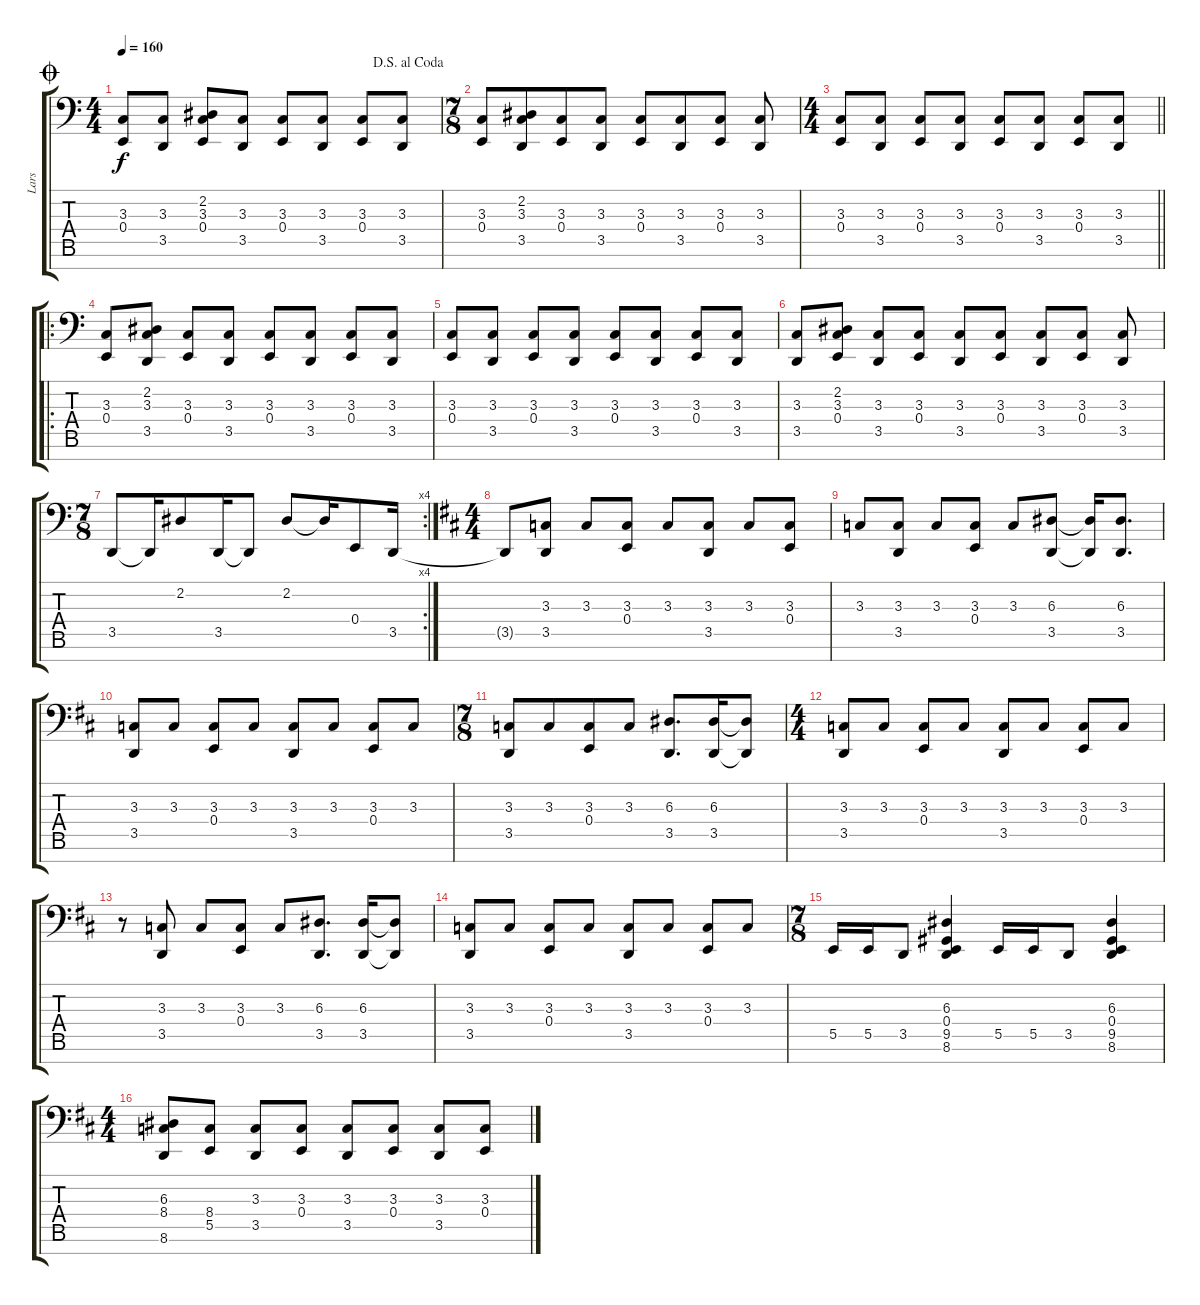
\track ("Lars" "Lars") {instrument synthdrum}
\staff {score tabs}
\tuning (Gb3 Db3 A2 E2 B1 Gb1 Db1) {hide}
\ts (4 4)
\jump coda
\jump dalsegnoalcoda
\tempo 160
\clef f4
\ks c
(3.3 0.4).8{dy f} (3.3 3.5).8 (2.2 3.3 0.4).8 (3.3 3.5).8 (3.3 0.4).8 (3.3 3.5).8 (3.3 0.4).8 (3.3 3.5).8 |
\ts (7 8)
(3.3 0.4).8 (2.2 3.3 3.5).8 (3.3 0.4).8 (3.3 3.5).8 (3.3 0.4).8 (3.3 3.5).8 (3.3 0.4).8 (3.3 3.5).8 |
\ts (4 4)
\barLineRight lightlight
(3.3 0.4).8 (3.3 3.5).8 (3.3 0.4).8 (3.3 3.5).8 (3.3 0.4).8 (3.3 3.5).8 (3.3 0.4).8 (3.3 3.5).8 |
\ro
(3.3 0.4).8 (2.2 3.3 3.5).8 (3.3 0.4).8 (3.3 3.5).8 (3.3 0.4).8 (3.3 3.5).8 (3.3 0.4).8 (3.3 3.5).8 |
(3.3 0.4).8 (3.3 3.5).8 (3.3 0.4).8 (3.3 3.5).8 (3.3 0.4).8 (3.3 3.5).8 (3.3 0.4).8 (3.3 3.5).8 |
(3.3 3.5).8 (2.2 3.3 0.4).8 (3.3 3.5).8 (3.3 0.4).8 (3.3 3.5).8 (3.3 0.4).8 (3.3 3.5).8 (3.3 0.4).8 (3.3 3.5).8 |
\rc 4
\ts (7 8)
3.5.8 3.5{t}.16 2.2.8 3.5.16 3.5{t}.8 2.2.8 2.2{t}.16 0.4.8 3.5.16 |
\ts (4 4)
\ks d
3.5{t}.8 (3.3 3.5).8 3.3.8 (3.3 0.4).8 3.3.8 (3.3 3.5).8 3.3.8 (3.3 0.4).8 |
3.3.8 (3.3 3.5).8 3.3.8 (3.3 0.4).8 3.3.8 (6.3 3.5).8 (6.3{t} 3.5{t}).16 (6.3 3.5).8{d} |
(3.3 3.5).8 3.3.8 (3.3 0.4).8 3.3.8 (3.3 3.5).8 3.3.8 (3.3 0.4).8 3.3.8 |
\ts (7 8)
(3.3 3.5).8 3.3.8 (3.3 0.4).8 3.3.8 (6.3 3.5).8{d} (6.3 3.5).16 (6.3{t} 3.5{t}).8 |
\ts (4 4)
(3.3 3.5).8 3.3.8 (3.3 0.4).8 3.3.8 (3.3 3.5).8 3.3.8 (3.3 0.4).8 3.3.8 |
r.8 (3.3 3.5).8 3.3.8 (3.3 0.4).8 3.3.8 (6.3 3.5).8{d} (6.3 3.5).16 (6.3{t} 3.5{t}).8 |
(3.3 3.5).8 3.3.8 (3.3 0.4).8 3.3.8 (3.3 3.5).8 3.3.8 (3.3 0.4).8 3.3.8 |
\ts (7 8)
5.5.16 5.5.16 3.5.8 (6.3 0.4 9.5 8.6).4 5.5.16 5.5.16 3.5.8 (6.3 0.4 9.5 8.6).4 |
\ts (4 4)
(6.3 8.4 8.6).8 (8.4 5.5).8 (3.3 3.5).8 (3.3 0.4).8 (3.3 3.5).8 (3.3 0.4).8 (3.3 3.5).8 (3.3 0.4).8
